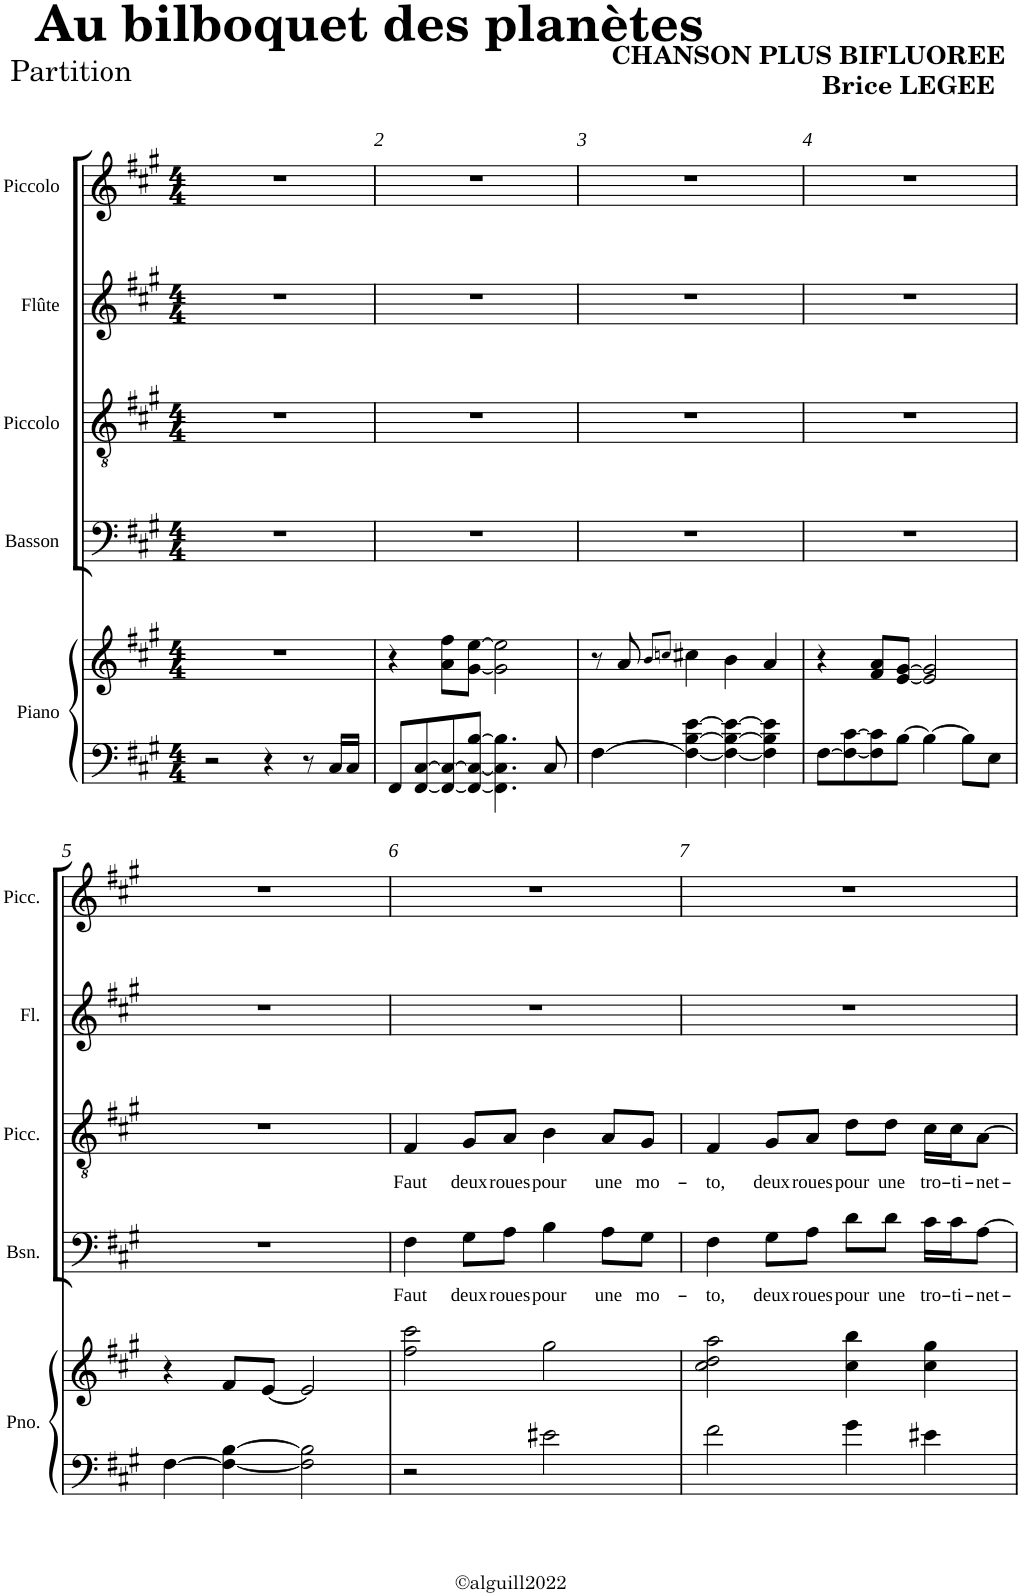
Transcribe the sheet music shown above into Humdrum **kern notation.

**kern	**kern	**kern	**text	**kern	**text	**kern	**kern
*part5	*part5	*part4	*part4	*part3	*part3	*part2	*part1
*staff6	*staff5	*staff4	*staff4	*staff3	*staff3	*staff2	*staff1
*I"Piano	*	*I"Basson	*	*I"Piccolo	*	*I"Flûte	*I"Piccolo
*I'Pno.	*	*I'Bsn.	*	*I'Picc.	*	*I'Fl.	*I'Picc.
*clefF4	*clefG2	*clefF4	*	*clefGv2	*	*clefG2	*clefG2
*	*	*	*	*Trd-7c-12	*	*	*Trd-7c-12
*k[f#c#g#]	*k[f#c#g#]	*k[f#c#g#]	*	*k[f#c#g#]	*	*k[f#c#g#]	*k[f#c#g#]
*f#:	*f#:	*f#:	*	*f#:	*	*f#:	*f#:
*M4/4	*M4/4	*M4/4	*	*M4/4	*	*M4/4	*M4/4
=1	=1	=1	=1	=1	=1	=1	=1
2r	1r	1r	.	1r	.	1r	1r
4r	.	.	.	.	.	.	.
8r	.	.	.	.	.	.	.
16C#/LL	.	.	.	.	.	.	.
16C#/JJ	.	.	.	.	.	.	.
=2	=2	=2	=2	=2	=2	=2	=2
8FF#/L	4r	1r	.	1r	.	1r	1r
[8FF#/ [8C#/	.	.	.	.	.	.	.
8FF#/_ 8C#/_	8a\ 8ff#\L	.	.	.	.	.	.
8FF#/_ 8C#/_ [8B/J	[8g#\ [8ee\J	.	.	.	.	.	.
4.FF#\] 4.C#\] 4.B\]	2g#\] 2ee\]	.	.	.	.	.	.
8C#/	.	.	.	.	.	.	.
=3	=3	=3	=3	=3	=3	=3	=3
[4F#\	8r	1r	.	1r	.	1r	1r
.	8a/	.	.	.	.	.	.
.	8qb/L	.	.	.	.	.	.
.	8qccn/J	.	.	.	.	.	.
4F#\_ [4B\ [4e\	4cc#X\	.	.	.	.	.	.
4F#\_ 4B\_ 4e\_	4b\	.	.	.	.	.	.
4F#\] 4B\] 4e\]	4a/	.	.	.	.	.	.
=4	=4	=4	=4	=4	=4	=4	=4
[8F#\L	4r	1r	.	1r	.	1r	1r
8F#\_ [8c#\	.	.	.	.	.	.	.
8F#\] 8c#\]	8f#/ 8a/L	.	.	.	.	.	.
[8B\J	[8e/ [8g#/J	.	.	.	.	.	.
4B\_	2e/] 2g#/]	.	.	.	.	.	.
8B\L]	.	.	.	.	.	.	.
8E\J	.	.	.	.	.	.	.
!!LO:LB:g=z
=5	=5	=5	=5	=5	=5	=5	=5
[4F#\	4r	1r	.	1r	.	1r	1r
4F#\_ [4B\	8f#/L	.	.	.	.	.	.
.	[8e/J	.	.	.	.	.	.
2F#\] 2B\]	2e/]	.	.	.	.	.	.
=6	=6	=6	=6	=6	=6	=6	=6
!	!	!	!LO:LY:b	!	!LO:LY:b	!	!
2r	2ff#\ 2ccc#\	4F#\	Faut	4F#/	Faut	1r	1r
!	!	!	!LO:LY:b	!	!LO:LY:b	!	!
.	.	8G#\L	deux	8G#/L	deux	.	.
!	!	!	!LO:LY:b	!	!LO:LY:b	!	!
.	.	8A\J	roues	8A/J	roues	.	.
!	!	!	!LO:LY:b	!	!LO:LY:b	!	!
2e#X\	2gg#\	4B\	pour	4B\	pour	.	.
!	!	!	!LO:LY:b	!	!LO:LY:b	!	!
.	.	8A\L	une	8A/L	une	.	.
!	!	!	!LO:LY:b	!	!LO:LY:b	!	!
.	.	8G#\J	mo-	8G#/J	mo-	.	.
=7	=7	=7	=7	=7	=7	=7	=7
!	!	!	!LO:LY:b	!	!LO:LY:b	!	!
2f#\	2cc#\ 2dd\ 2aa\	4F#\	-to,	4F#/	-to,	1r	1r
!	!	!	!LO:LY:b	!	!LO:LY:b	!	!
.	.	8G#\L	deux	8G#/L	deux	.	.
!	!	!	!LO:LY:b	!	!LO:LY:b	!	!
.	.	8A\J	roues	8A/J	roues	.	.
!	!	!	!LO:LY:b	!	!LO:LY:b	!	!
4g#\	4cc#\ 4bb\	8d\L	pour	8d\L	pour	.	.
!	!	!	!LO:LY:b	!	!LO:LY:b	!	!
.	.	8d\J	une	8d\J	une	.	.
!	!	!	!LO:LY:b	!	!LO:LY:b	!	!
4e#X\	4cc#\ 4gg#\	16c#\LL	tro-	16c#\LL	tro-	.	.
!	!	!	!LO:LY:b	!	!LO:LY:b	!	!
.	.	16c#\J	-ti-	16c#\J	-ti-	.	.
!	!	!	!LO:LY:b	!	!LO:LY:b	!	!
.	.	[8A\J	-net-	[8A\J	-net-	.	.
=	=	=	=	=	=	=	=
*-	*-	*-	*-	*-	*-	*-	*-
